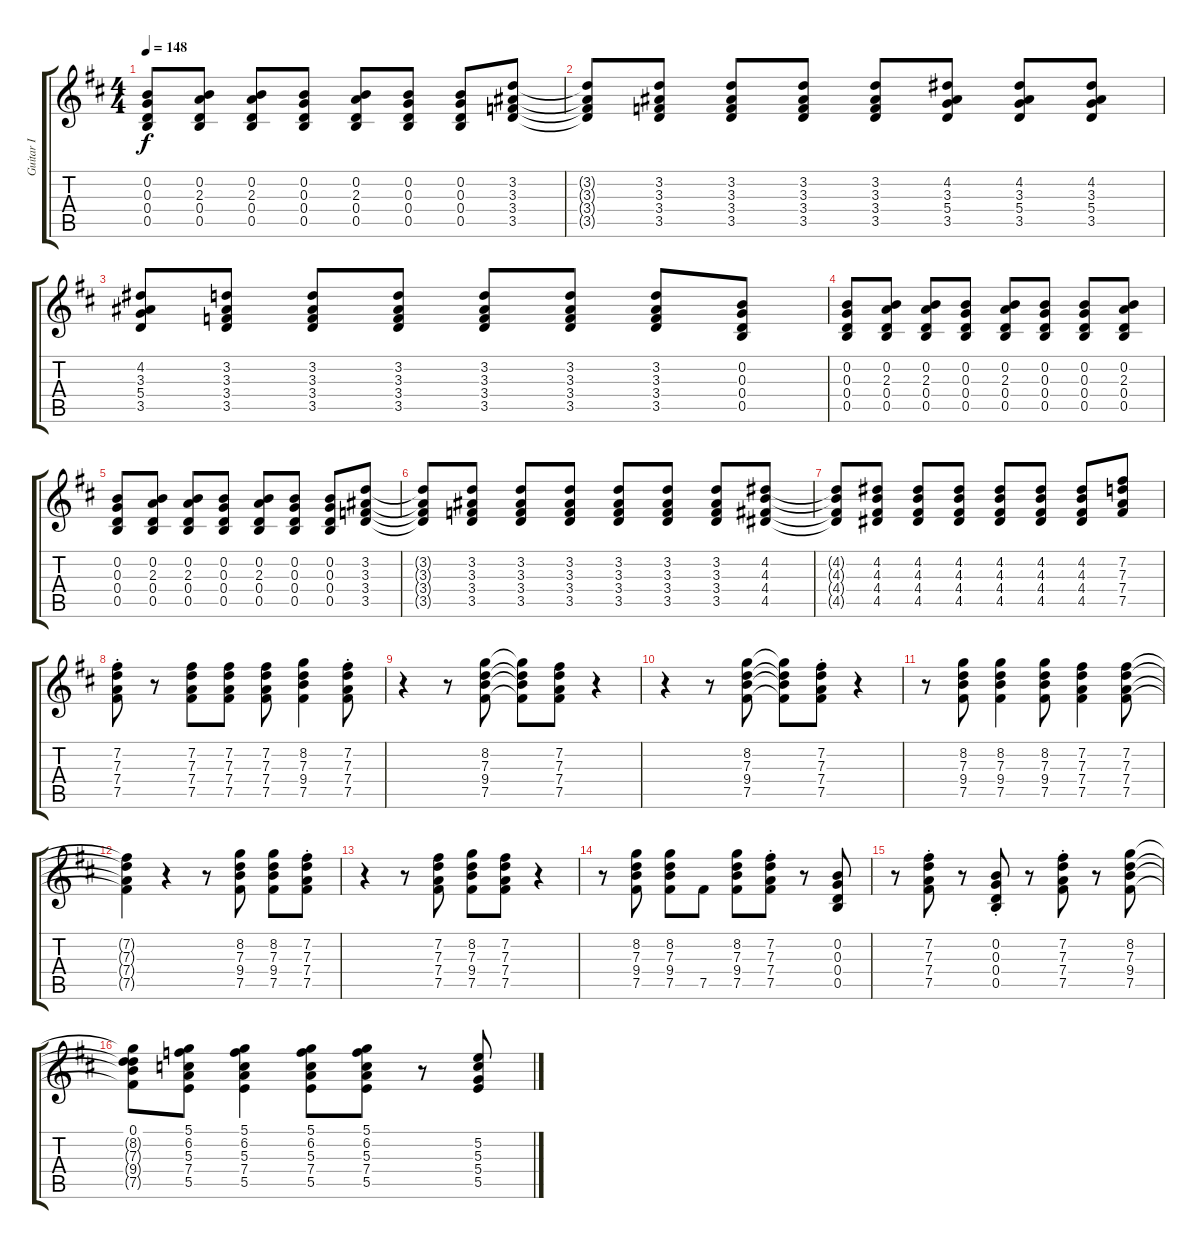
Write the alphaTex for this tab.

\track ("Guitar I" "Guitar I") {instrument distortionguitar}
\staff {score tabs}
\tuning (D4 B3 G3 D3 B2 G2) {hide}
\ts (4 4)
\tempo 148
\clef g2
\ks d
(0.2 0.3 0.4 0.5).8{dy f} (0.2 2.3 0.4 0.5).8 (0.2 2.3 0.4 0.5).8 (0.2 0.3 0.4 0.5).8 (0.2 2.3 0.4 0.5).8 (0.2 0.3 0.4 0.5).8 (0.2 0.3 0.4 0.5).8 (3.2 3.3 3.4 3.5).8 |
(3.2{t} 3.3{t} 3.4{t} 3.5{t}).8 (3.2 3.3 3.4 3.5).8 (3.2 3.3 3.4 3.5).8 (3.2 3.3 3.4 3.5).8 (3.2 3.3 3.4 3.5).8 (4.2 3.3 5.4 3.5).8 (4.2 3.3 5.4 3.5).8 (4.2 3.3 5.4 3.5).8 |
(4.2 3.3 5.4 3.5).8 (3.2 3.3 3.4 3.5).8 (3.2 3.3 3.4 3.5).8 (3.2 3.3 3.4 3.5).8 (3.2 3.3 3.4 3.5).8 (3.2 3.3 3.4 3.5).8 (3.2 3.3 3.4 3.5).8 (0.2 0.3 0.4 0.5).8 |
(0.2 0.3 0.4 0.5).8 (0.2 2.3 0.4 0.5).8 (0.2 2.3 0.4 0.5).8 (0.2 0.3 0.4 0.5).8 (0.2 2.3 0.4 0.5).8 (0.2 0.3 0.4 0.5).8 (0.2 0.3 0.4 0.5).8 (0.2 2.3 0.4 0.5).8 |
(0.2 0.3 0.4 0.5).8 (0.2 2.3 0.4 0.5).8 (0.2 2.3 0.4 0.5).8 (0.2 0.3 0.4 0.5).8 (0.2 2.3 0.4 0.5).8 (0.2 0.3 0.4 0.5).8 (0.2 0.3 0.4 0.5).8 (3.2 3.3 3.4 3.5).8 |
(3.2{t} 3.3{t} 3.4{t} 3.5{t}).8 (3.2 3.3 3.4 3.5).8 (3.2 3.3 3.4 3.5).8 (3.2 3.3 3.4 3.5).8 (3.2 3.3 3.4 3.5).8 (3.2 3.3 3.4 3.5).8 (3.2 3.3 3.4 3.5).8 (4.2 4.3 4.4 4.5).8 |
(4.2{t} 4.3{t} 4.4{t} 4.5{t}).8 (4.2 4.3 4.4 4.5).8 (4.2 4.3 4.4 4.5).8 (4.2 4.3 4.4 4.5).8 (4.2 4.3 4.4 4.5).8 (4.2 4.3 4.4 4.5).8 (4.2 4.3 4.4 4.5).8 (7.2 7.3 7.4 7.5).8 |
(7.2{st} 7.3{st} 7.4{st} 7.5{st}).8 r.8 (7.2 7.3 7.4 7.5).8 (7.2 7.3 7.4 7.5).8 (7.2 7.3 7.4 7.5).8 (8.2 7.3 9.4 7.5).4 (7.2{st} 7.3{st} 7.4{st} 7.5{st}).8 |
r.4 r.8 (8.2 7.3 9.4 7.5).8 (8.2{t} 7.3{t} 9.4{t} 7.5{t}).8 (7.2 7.3 7.4 7.5).8 r.4 |
r.4 r.8 (8.2 7.3 9.4 7.5).8 (8.2{t} 7.3{t} 9.4{t} 7.5{t}).8 (7.2{st} 7.3{st} 7.4{st} 7.5{st}).8 r.4 |
r.8 (8.2 7.3 9.4 7.5).8 (8.2 7.3 9.4 7.5).4 (8.2 7.3 9.4 7.5).8 (7.2 7.3 7.4 7.5).4 (7.2 7.3 7.4 7.5).8 |
(7.2{t} 7.3{t} 7.4{t} 7.5{t}).4 r.4 r.8 (8.2 7.3 9.4 7.5).8 (8.2 7.3 9.4 7.5).8 (7.2{st} 7.3{st} 7.4{st} 7.5{st}).8 |
r.4 r.8 (7.2 7.3 7.4 7.5).8 (8.2 7.3 9.4 7.5).8 (7.2 7.3 7.4 7.5).8 r.4 |
r.8 (8.2 7.3 9.4 7.5).8 (8.2 7.3 9.4 7.5).8 7.5.8 (8.2 7.3 9.4 7.5).8 (7.2{st} 7.3{st} 7.4{st} 7.5{st}).8 r.8 (0.2 0.3 0.4 0.5).8 |
r.8 (7.2{st} 7.3{st} 7.4{st} 7.5{st}).8 r.8 (0.2{st} 0.3{st} 0.4{st} 0.5{st}).8 r.8 (7.2{st} 7.3{st} 7.4{st} 7.5{st}).8 r.8 (8.2 7.3 9.4 7.5).8 |
(0.1 8.2{t} 7.3{t} 9.4{t} 7.5{t}).8 (5.1 6.2 5.3 7.4 5.5).8 (5.1 6.2 5.3 7.4 5.5).4 (5.1 6.2 5.3 7.4 5.5).8 (5.1 6.2 5.3 7.4 5.5).8 r.8 (5.2 5.3 5.4 5.5).8
